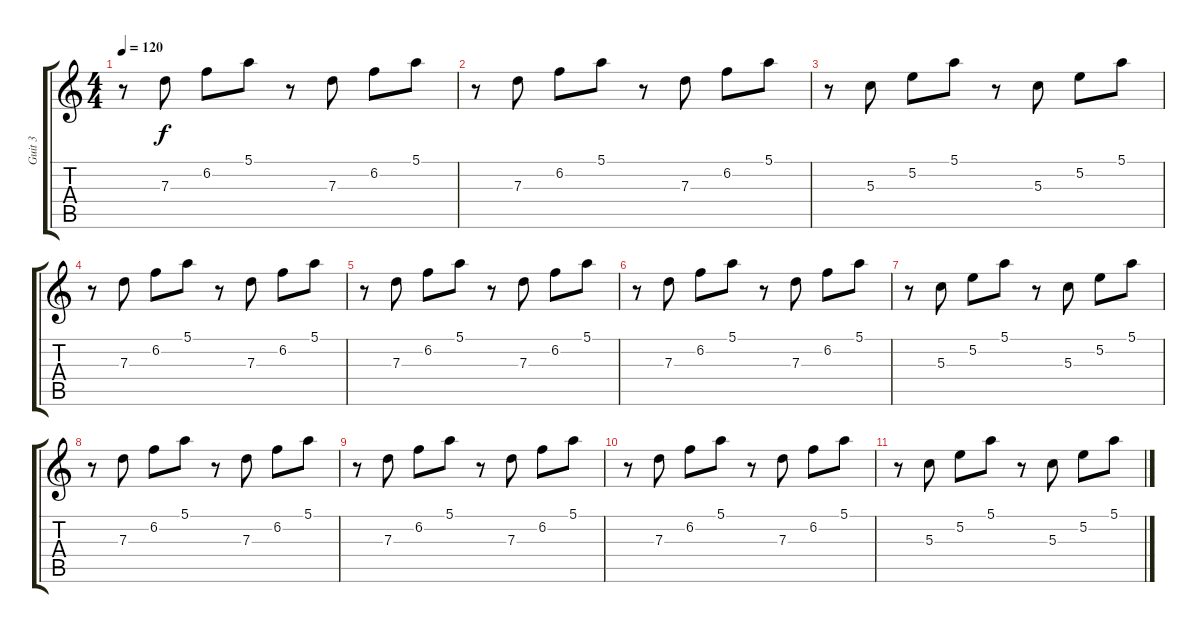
\track ("Guit 3" "Guit 3") {instrument overdrivenguitar}
\staff {score tabs}
\tuning (E4 B3 G3 D3 A2 E2) {hide}
\ts (4 4)
\tempo 120
\clef g2
\ks c
r.8{dy f} 7.3.8 6.2.8 5.1.8 r.8 7.3.8 6.2.8 5.1.8 |
r.8 7.3.8 6.2.8 5.1.8 r.8 7.3.8 6.2.8 5.1.8 |
r.8 5.3.8 5.2.8 5.1.8 r.8 5.3.8 5.2.8 5.1.8 |
r.8{instrument overdrivenguitar} 7.3.8 6.2.8 5.1.8 r.8 7.3.8 6.2.8 5.1.8 |
r.8 7.3.8 6.2.8 5.1.8 r.8 7.3.8 6.2.8 5.1.8 |
r.8 7.3.8 6.2.8 5.1.8 r.8 7.3.8 6.2.8 5.1.8 |
r.8 5.3.8 5.2.8 5.1.8 r.8 5.3.8 5.2.8 5.1.8 |
r.8{instrument overdrivenguitar} 7.3.8 6.2.8 5.1.8 r.8 7.3.8 6.2.8 5.1.8 |
r.8 7.3.8 6.2.8 5.1.8 r.8 7.3.8 6.2.8 5.1.8 |
r.8 7.3.8 6.2.8 5.1.8 r.8 7.3.8 6.2.8 5.1.8 |
r.8 5.3.8 5.2.8 5.1.8 r.8 5.3.8 5.2.8 5.1.8
